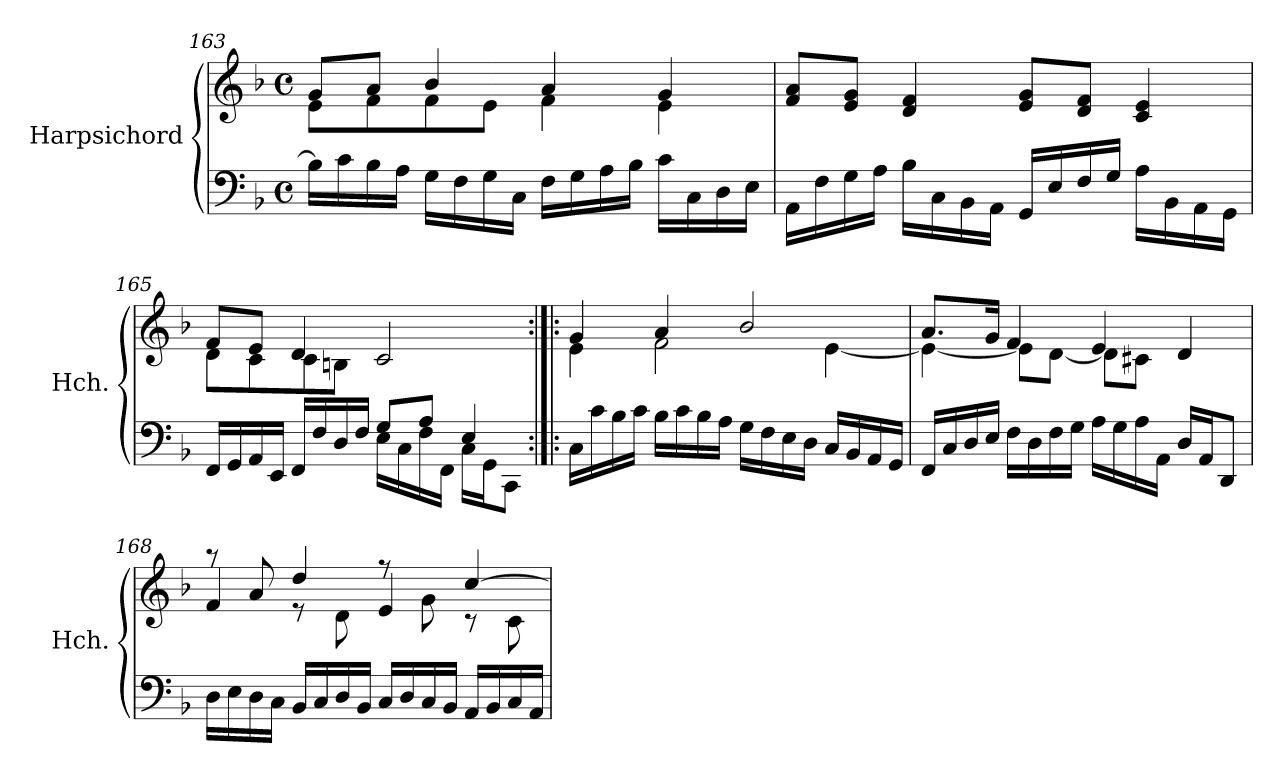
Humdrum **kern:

**kern	**kern
*part1	*part1
*staff2	*staff1
*I"Harpsichord	*
*I'Hch.	*
*clefF4	*clefG2
*k[b-]	*k[b-]
*M4/4	*M4/4
*met(c)	*met(c)
=163	=163
*	*^
16B-\LL]	8g/L	8e\L
16c\	.	.
16B-\	8a/J	8f\
16A\JJ	.	.
16G\LL	4b-/	8f\
16F\	.	.
16G\	.	8e\J
16C\JJ	.	.
16F\LL	4a/	4f\
16G\	.	.
16A\	.	.
16B-\JJ	.	.
16c\LL	4g/	4e\
16C\	.	.
16D\	.	.
16E\JJ	.	.
*	*v	*v
=164	=164
16AA\LL	8f/ 8a/L
16F\	.
16G\	8e/ 8g/J
16A\JJ	.
16B-\LL	4d/ 4f/
16C\	.
16BB-\	.
16AA\JJ	.
16GG/LL	8e/ 8g/L
16E/	.
16F/	8d/ 8f/J
16G/JJ	.
16A\LL	4c/ 4e/
16BB-\	.
16AA\	.
16GG\JJ	.
!!LO:LB:g=z
=165	=165
*^	*^
16FF/LL	2ryy	8f/L	8d\L
16GG/	.	.	.
16AA/	.	8e/J	8c\
16EE/JJ	.	.	.
16FF/LL	.	4d/	8c\
16F/	.	.	.
16D/	.	.	8Bn\J
16F/JJ	.	.	.
16E\LL	8G/L	2c/	2ryy
16C\	.	.	.
16F\	8A/J	.	.
16FF\JJ	.	.	.
16C\LL	4E/	.	.
16GG\J	.	.	.
8CC\J	.	.	.
*v	*v	*	*
=166:|!|:	=166:|!|:	=166:|!|:
16C\LL	4g/	4e\
16c\	.	.
16B-\	.	.
16c\JJ	.	.
16B-\LL	4a/	2f\
16c\	.	.
16B-\	.	.
16A\JJ	.	.
16G\LL	2b-/	.
16F\	.	.
16E\	.	.
16D\JJ	.	.
16C/LL	.	[4e\
16BB-/	.	.
16AA/	.	.
16GG/JJ	.	.
=167	=167	=167
16FF/LL	8.a/L	4e\_
16C/	.	.
16D/	.	.
16E/JJ	16g/Jk	.
16F\LL	4f/	8e\L]
16D\	.	.
16F\	.	[8d\J
16G\JJ	.	.
16A\LL	4e/	8d\L]
16G\	.	.
16A\	.	8c#X\J
16AA\JJ	.	.
16D/LL	4d/	4ryy
16AA/J	.	.
8DD/J	.	.
!!LO:LB:g=z	!!
=168	=168	=168
16D\LL	4f/	8raa
16E\	.	.
16D\	.	8a/
16C\JJ	.	.
16BB-/LL	4dd/	8r
16C/	.	.
16D/	.	8d\
16BB-/JJ	.	.
16C/LL	4e/	8rff
16D/	.	.
16C/	.	8g\
16BB-/JJ	.	.
16AA/LL	[4cc/	8r
16BB-/	.	.
16C/	.	8c\
16AA/JJ	.	.
*	*v	*v
=	=
*-	*-
